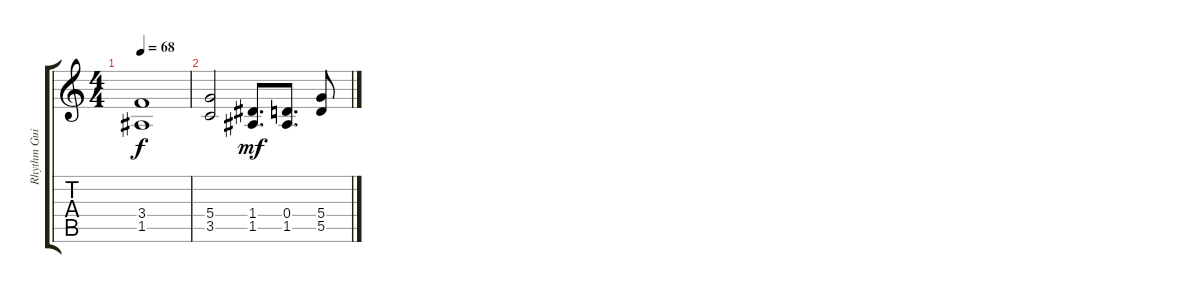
\track ("Rhythm Guitar II" "Rhythm Gui") {instrument overdrivenguitar}
\staff {score tabs}
\tuning (E4 B3 G3 D3 A2 E2) {hide}
\ts (4 4)
\tempo 68
\clef g2
\ks c
(3.4 1.5).1{dy f} |
(5.4 3.5).2 (1.4 1.5).8{d dy mf} (0.4 1.5).8{d} (5.4 5.5).8
